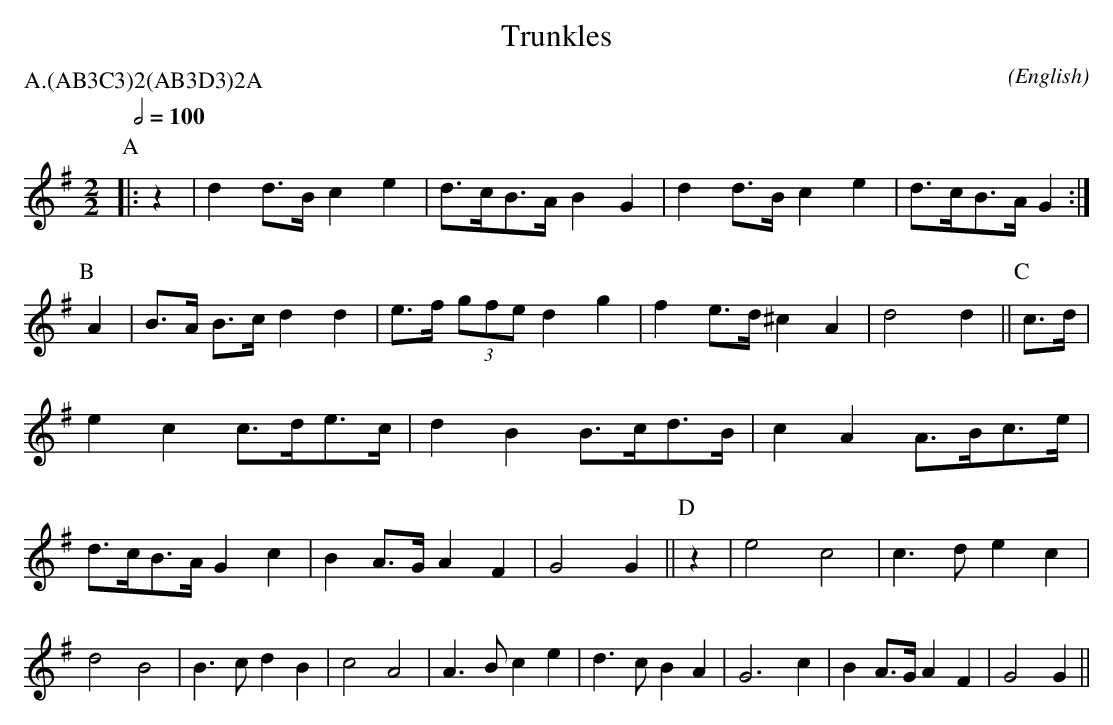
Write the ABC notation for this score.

X:1
T:Trunkles
M:2/2
C:
O:English
P:A.(AB3C3)2(AB3D3)2A
L:1/8
K:G
Q:1/2=100
P:A
|: z2   | d2  d>B c2 e2  | d>cB>A    B2 G2  | d2 d>B  c2 e2 | d>cB>A G2 :|\
P:B
   A2   | B>A B>c d2 d2  | e>f (3gfe d2 g2  | f2 e>d ^c2 A2 | d4     d2 ||\
P:C
   c>d  | e2  c2  c>de>c | d2  B2    B>cd>B | c2 A2  A>Bc>e | d>cB>A G2 \
   c2   | B2  A>G A2 F2  | G4        G2     ||\
P:D
   z2   | e4      c4     | c3   d    e2 c2  | d4     B4     | B3  c  d2 \
   B2   | c4      A4     | A3   B    c2 e2  | d3   c B2  A2 | G6        \
   c2   | B2  A>G A2 F2  | G4        G2     ||
